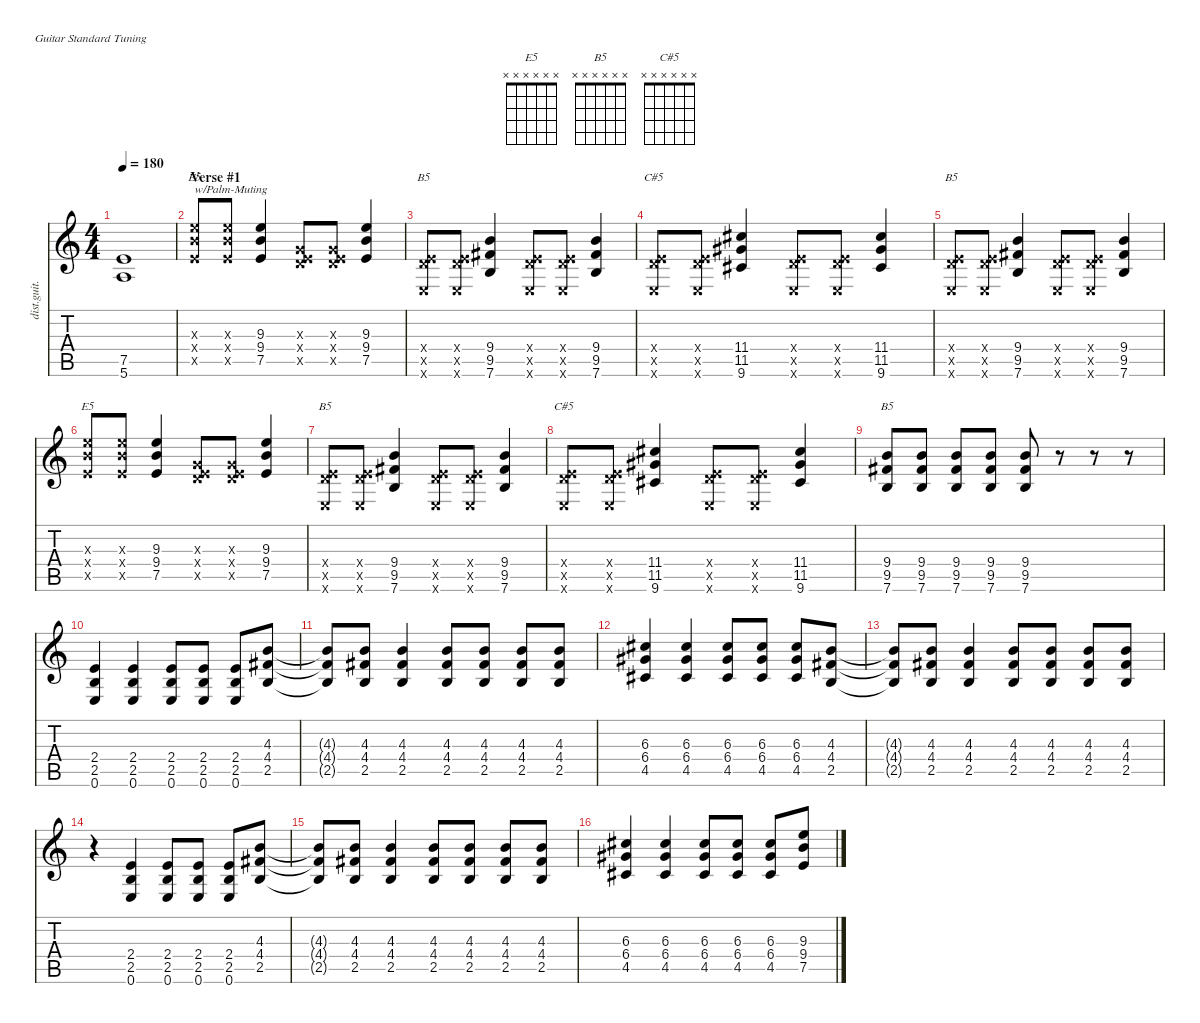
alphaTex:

\defaultSystemsLayout 4
\hideDynamics
\bracketExtendMode nobrackets
\otherSystemsTrackNameOrientation horizontal
\track ("Guitar" "dist.guit.") {instrument distortionguitar}
\staff {score tabs}
\tuning (E4 B3 G3 D3 A2 E2)
\chord ("E5" x x x x x x)
\chord ("B5" x x x x x x)
\chord ("C#5" x x x x x x)
\ts (4 4)
\tempo 180
\clef g2
\ks c
(7.5{t} 5.6{t}).1{dy f beam Up} |
\section ("" "Verse #1")
(9.3{x} 9.4{x} 7.5{x}).8{ch "E5" txt "w/Palm-Muting" beam Up} (9.3{x} 9.4{x} 7.5{x}).8{beam Up} (9.3 9.4 7.5).4{beam Up} (0.3{x} 0.4{x} 7.5{x}).8{dy fff beam Up} (0.3{x} 0.4{x} 7.5{x}).8{beam Up} (9.3 9.4 7.5).4{dy f beam Up} |
(0.4{x} 7.5{x} 0.6{x}).8{ch "B5" beam Up} (0.4{x} 7.5{x} 0.6{x}).8{beam Up} (9.4 9.5{acc #} 7.6).4{beam Up} (0.4{x} 7.5{x} 0.6{x}).8{beam Up} (0.4{x} 7.5{x} 0.6{x}).8{beam Up} (9.4 9.5{acc #} 7.6).4{beam Up} |
(0.4{x} 7.5{x} 0.6{x}).8{ch "C#5" beam Up} (0.4{x} 7.5{x} 0.6{x}).8{beam Up} (11.4{acc #} 11.5{acc #} 9.6{acc #}).4{beam Up} (0.4{x} 7.5{x} 0.6{x}).8{beam Up} (0.4{x} 7.5{x} 0.6{x}).8{beam Up} (11.4{acc #} 11.5{acc #} 9.6{acc #}).4{beam Up} |
(0.4{x} 7.5{x} 0.6{x}).8{ch "B5" beam Up} (0.4{x} 7.5{x} 0.6{x}).8{beam Up} (9.4 9.5{acc #} 7.6).4{beam Up} (0.4{x} 7.5{x} 0.6{x}).8{beam Up} (0.4{x} 7.5{x} 0.6{x}).8{beam Up} (9.4 9.5{acc #} 7.6).4{beam Up} |
(9.3{x} 9.4{x} 7.5{x}).8{ch "E5" beam Up} (9.3{x} 9.4{x} 7.5{x}).8{beam Up} (9.3 9.4 7.5).4{beam Up} (0.3{x} 0.4{x} 7.5{x}).8{dy fff beam Up} (0.3{x} 0.4{x} 7.5{x}).8{beam Up} (9.3 9.4 7.5).4{dy f beam Up} |
(0.4{x} 7.5{x} 0.6{x}).8{ch "B5" beam Up} (0.4{x} 7.5{x} 0.6{x}).8{beam Up} (9.4 9.5{acc #} 7.6).4{beam Up} (0.4{x} 7.5{x} 0.6{x}).8{beam Up} (0.4{x} 7.5{x} 0.6{x}).8{beam Up} (9.4 9.5{acc #} 7.6).4{beam Up} |
(0.4{x} 7.5{x} 0.6{x}).8{ch "C#5" beam Up} (0.4{x} 7.5{x} 0.6{x}).8{beam Up} (11.4{acc #} 11.5{acc #} 9.6{acc #}).4{beam Up} (0.4{x} 7.5{x} 0.6{x}).8{beam Up} (0.4{x} 7.5{x} 0.6{x}).8{beam Up} (11.4{acc #} 11.5{acc #} 9.6{acc #}).4{beam Up} |
(9.4 9.5{acc #} 7.6).8{ch "B5" beam Up} (9.4 9.5{acc #} 7.6).8{beam Up} (9.4 9.5{acc #} 7.6).8{beam Up} (9.4 9.5{acc #} 7.6).8{beam Up} (9.4 9.5{acc #} 7.6).8{beam Up} r.8{beam Up} r.8{beam Up} r.8{beam Up} |
(2.4 2.5 0.6).4{beam Up} (2.4 2.5 0.6).4{beam Up} (2.4 2.5 0.6).8{beam Up} (2.4 2.5 0.6).8{beam Up} (2.4 2.5 0.6).8{beam Up} (4.3 4.4{acc #} 2.5).8{beam Up} |
(4.3{t} 4.4{t acc #} 2.5{t}).8{beam Up} (4.3 4.4{acc #} 2.5).8{beam Up} (4.3 4.4{acc #} 2.5).4{beam Up} (4.3 4.4{acc #} 2.5).8{beam Up} (4.3 4.4{acc #} 2.5).8{beam Up} (4.3 4.4{acc #} 2.5).8{beam Up} (4.3 4.4{acc #} 2.5).8{beam Up} |
(6.3{acc #} 6.4{acc #} 4.5{acc #}).4{beam Up} (6.3{acc #} 6.4{acc #} 4.5{acc #}).4{beam Up} (6.3{acc #} 6.4{acc #} 4.5{acc #}).8{beam Up} (6.3{acc #} 6.4{acc #} 4.5{acc #}).8{beam Up} (6.3{acc #} 6.4{acc #} 4.5{acc #}).8{beam Up} (4.3 4.4{acc #} 2.5).8{beam Up} |
(4.3{t} 4.4{t acc #} 2.5{t}).8{beam Up} (4.3 4.4{acc #} 2.5).8{beam Up} (4.3 4.4{acc #} 2.5).4{beam Up} (4.3 4.4{acc #} 2.5).8{beam Up} (4.3 4.4{acc #} 2.5).8{beam Up} (4.3 4.4{acc #} 2.5).8{beam Up} (4.3 4.4{acc #} 2.5).8{beam Up} |
r.4{beam Down} (2.4 2.5 0.6).4{beam Up} (2.4 2.5 0.6).8{beam Up} (2.4 2.5 0.6).8{beam Up} (2.4 2.5 0.6).8{beam Up} (4.3 4.4{acc #} 2.5).8{beam Up} |
(4.3{t} 4.4{t acc #} 2.5{t}).8{beam Up} (4.3 4.4{acc #} 2.5).8{beam Up} (4.3 4.4{acc #} 2.5).4{beam Up} (4.3 4.4{acc #} 2.5).8{beam Up} (4.3 4.4{acc #} 2.5).8{beam Up} (4.3 4.4{acc #} 2.5).8{beam Up} (4.3 4.4{acc #} 2.5).8{beam Up} |
(6.3{acc #} 6.4{acc #} 4.5{acc #}).4{beam Up} (6.3{acc #} 6.4{acc #} 4.5{acc #}).4{beam Up} (6.3{acc #} 6.4{acc #} 4.5{acc #}).8{beam Up} (6.3{acc #} 6.4{acc #} 4.5{acc #}).8{beam Up} (6.3{acc #} 6.4{acc #} 4.5{acc #}).8{beam Up} (9.3 9.4 7.5).8{beam Up}
